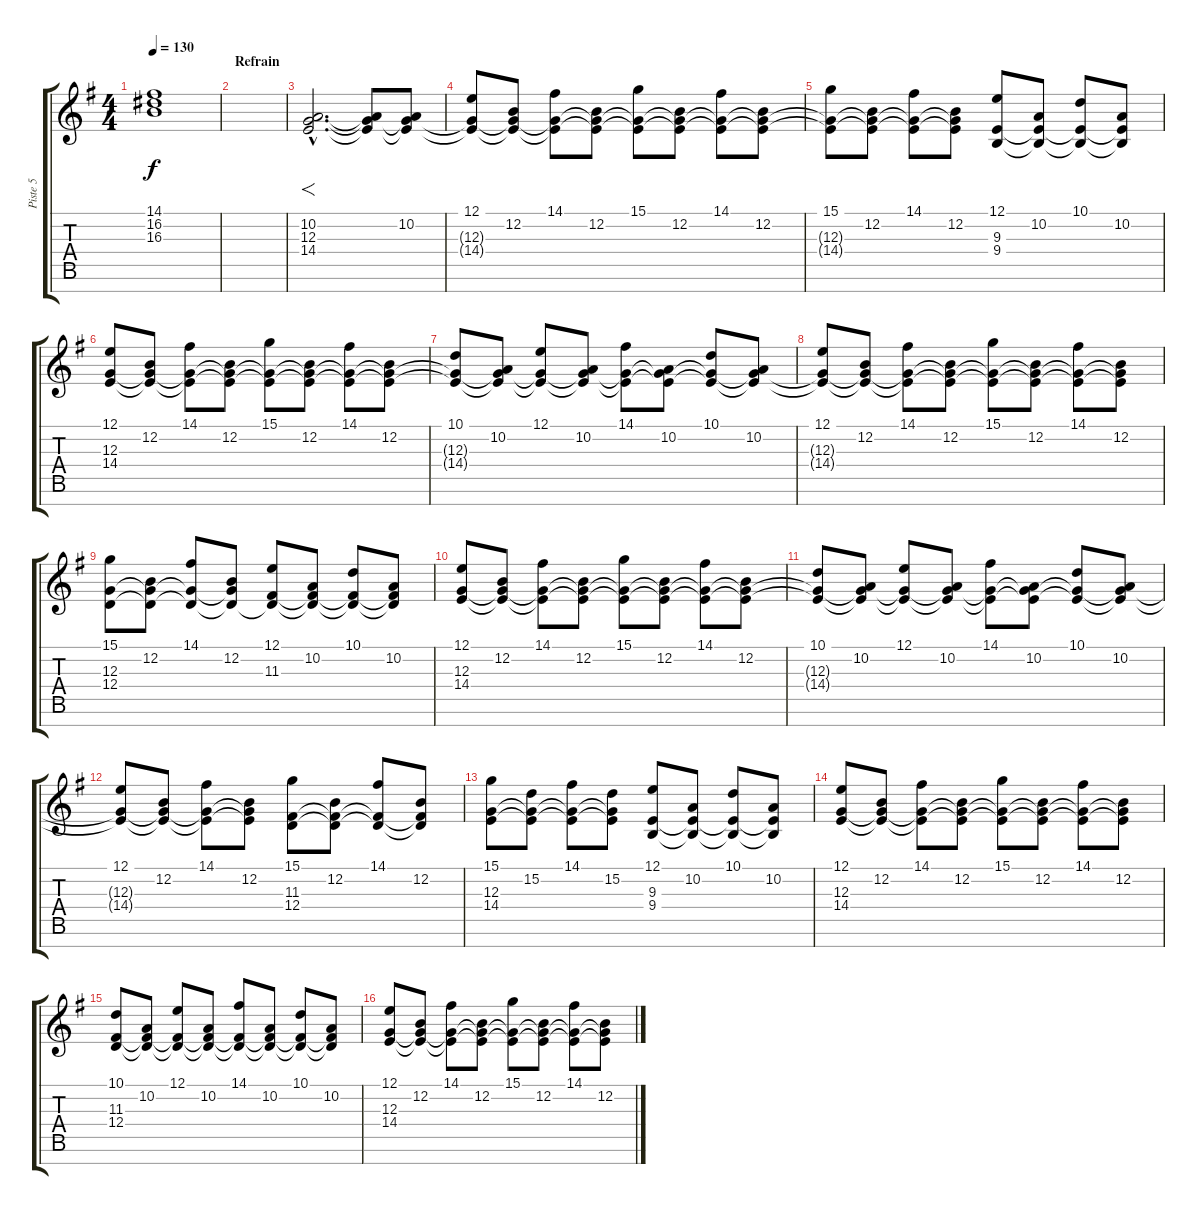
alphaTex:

\track ("Piste 5" "Piste 5") {instrument stringensemble1}
\staff {score tabs}
\tuning (E4 B3 G3 D3 A2 E2 B1) {hide}
\ts (4 4)
\tempo 130
\clef g2
\ks eminor
(14.1{t} 16.2{t} 16.3{t}).1{dy f} |
\section ("" "Refrain")
|
(10.2{hac} 12.3{hac} 14.4{hac}).2{f d} (10.2{t} 12.3{t} 14.4{t}).8 (10.2 12.3{t} 14.4{t}).8 |
(12.1 12.3{t} 14.4{t}).8 (12.2 12.3{t} 14.4{t}).8 (14.1 12.3{t} 14.4{t}).8 (12.2 12.3{t} 14.4{t}).8 (15.1 12.3{t} 14.4{t}).8 (12.2 12.3{t} 14.4{t}).8 (14.1 12.3{t} 14.4{t}).8 (12.2 12.3{t} 14.4{t}).8 |
(15.1 12.3{t} 14.4{t}).8 (12.2 12.3{t} 14.4{t}).8 (14.1 12.3{t} 14.4{t}).8 (12.2 12.3{t} 14.4{t}).8 (12.1 9.3 9.4).8 (10.2 9.3{t} 9.4{t}).8 (10.1 9.3{t} 9.4{t}).8 (10.2 9.3{t} 9.4{t}).8 |
(12.1 12.3 14.4).8 (12.2 12.3{t} 14.4{t}).8 (14.1 12.3{t} 14.4{t}).8 (12.2 12.3{t} 14.4{t}).8 (15.1 12.3{t} 14.4{t}).8 (12.2 12.3{t} 14.4{t}).8 (14.1 12.3{t} 14.4{t}).8 (12.2 12.3{t} 14.4{t}).8 |
(10.1 12.3{t} 14.4{t}).8 (10.2 12.3{t} 14.4{t}).8 (12.1 12.3{t} 14.4{t}).8 (10.2 12.3{t} 14.4{t}).8 (14.1 12.3{t} 14.4{t}).8 (10.2 12.3{t} 14.4{t}).8 (10.1 12.3{t} 14.4{t}).8 (10.2 12.3{t} 14.4{t}).8 |
(12.1 12.3{t} 14.4{t}).8 (12.2 12.3{t} 14.4{t}).8 (14.1 12.3{t} 14.4{t}).8 (12.2 12.3{t} 14.4{t}).8 (15.1 12.3{t} 14.4{t}).8 (12.2 12.3{t} 14.4{t}).8 (14.1 12.3{t} 14.4{t}).8 (12.2 12.3{t} 14.4{t}).8 |
(15.1 12.3 12.4).8 (12.2 12.3{t} 12.4{t}).8 (14.1 12.3{t} 12.4{t}).8 (12.2 12.3{t} 12.4{t}).8 (12.1 11.3 12.4{t}).8 (10.2 11.3{t} 12.4{t}).8 (10.1 11.3{t} 12.4{t}).8 (10.2 11.3{t} 12.4{t}).8 |
(12.1 12.3 14.4).8 (12.2 12.3{t} 14.4{t}).8 (14.1 12.3{t} 14.4{t}).8 (12.2 12.3{t} 14.4{t}).8 (15.1 12.3{t} 14.4{t}).8 (12.2 12.3{t} 14.4{t}).8 (14.1 12.3{t} 14.4{t}).8 (12.2 12.3{t} 14.4{t}).8 |
(10.1 12.3{t} 14.4{t}).8 (10.2 12.3{t} 14.4{t}).8 (12.1 12.3{t} 14.4{t}).8 (10.2 12.3{t} 14.4{t}).8 (14.1 12.3{t} 14.4{t}).8 (10.2 12.3{t} 14.4{t}).8 (10.1 12.3{t} 14.4{t}).8 (10.2 12.3{t} 14.4{t}).8 |
(12.1 12.3{t} 14.4{t}).8 (12.2 12.3{t} 14.4{t}).8 (14.1 12.3{t} 14.4{t}).8 (12.2 12.3{t} 14.4{t}).8 (15.1 11.3 12.4).8 (12.2 11.3{t} 12.4{t}).8 (14.1 11.3{t} 12.4{t}).8 (12.2 11.3{t} 12.4{t}).8 |
(15.1 12.3 14.4).8 (15.2 12.3{t} 14.4{t}).8 (14.1 12.3{t} 14.4{t}).8 (15.2 12.3{t} 14.4{t}).8 (12.1 9.3 9.4).8 (10.2 9.3{t} 9.4{t}).8 (10.1 9.3{t} 9.4{t}).8 (10.2 9.3{t} 9.4{t}).8 |
(12.1 12.3 14.4).8 (12.2 12.3{t} 14.4{t}).8 (14.1 12.3{t} 14.4{t}).8 (12.2 12.3{t} 14.4{t}).8 (15.1 12.3{t} 14.4{t}).8 (12.2 12.3{t} 14.4{t}).8 (14.1 12.3{t} 14.4{t}).8 (12.2 12.3{t} 14.4{t}).8 |
(10.1 11.3 12.4).8 (10.2 11.3{t} 12.4{t}).8 (12.1 11.3{t} 12.4{t}).8 (10.2 11.3{t} 12.4{t}).8 (14.1 11.3{t} 12.4{t}).8 (10.2 11.3{t} 12.4{t}).8 (10.1 11.3{t} 12.4{t}).8 (10.2 11.3{t} 12.4{t}).8 |
(12.1 12.3 14.4).8 (12.2 12.3{t} 14.4{t}).8 (14.1 12.3{t} 14.4{t}).8 (12.2 12.3{t} 14.4{t}).8 (15.1 12.3{t} 14.4{t}).8 (12.2 12.3{t} 14.4{t}).8 (14.1 12.3{t} 14.4{t}).8 (12.2 12.3{t} 14.4{t}).8
